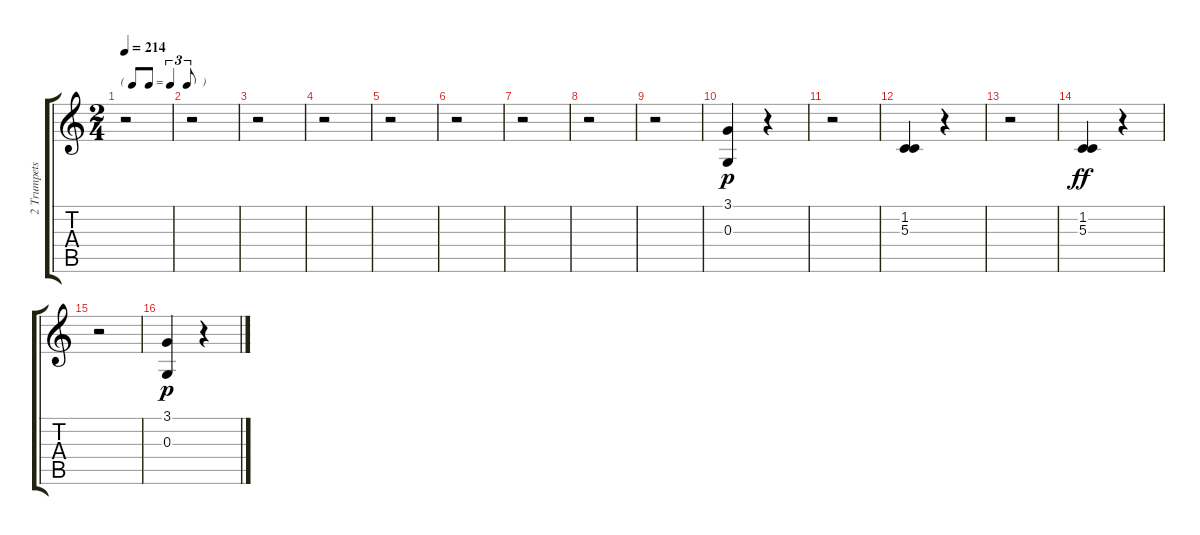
\track ("2 Trumpets in C" "2 Trumpets") {instrument trumpet}
\staff {score tabs}
\tuning (E4 B3 G3 D3 A2 E2) {hide}
\ts (2 4)
\tf triplet8th
\tempo 214
\clef g2
\ks c
r.2{dy f} |
r.2 |
r.2 |
r.2 |
r.2 |
r.2 |
r.2 |
r.2 |
r.2 |
(3.1 0.3).4{dy p} r.4 |
r.2 |
(1.2 5.3).4 r.4 |
r.2 |
(1.2 5.3).4{dy ff} r.4 |
r.2 |
(3.1 0.3).4{dy p} r.4
